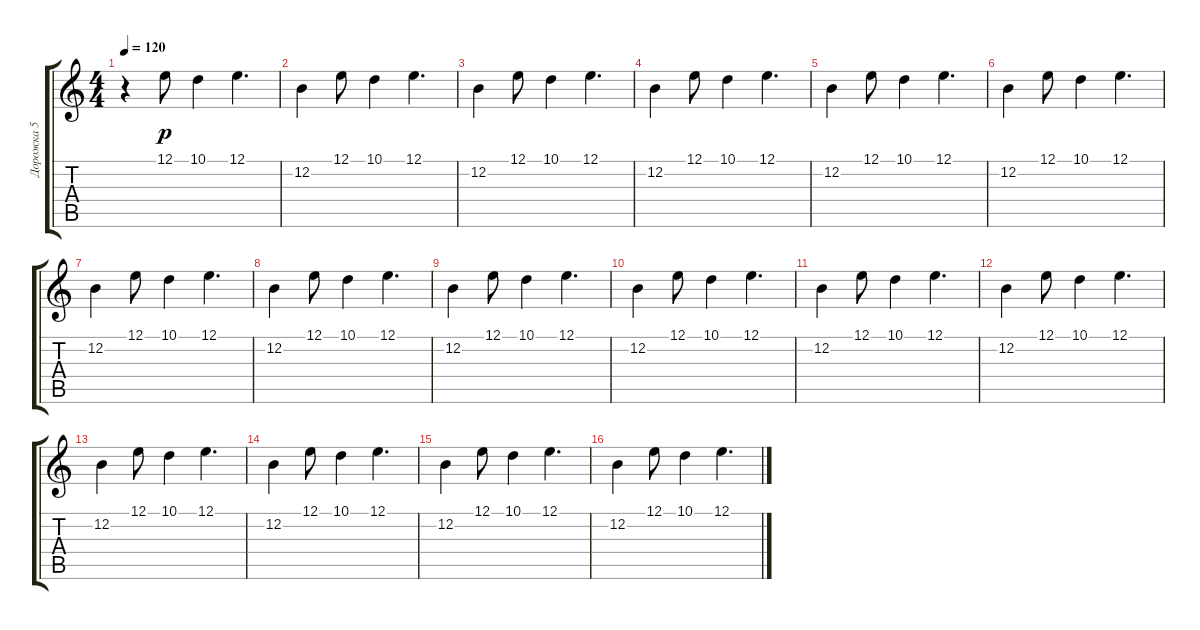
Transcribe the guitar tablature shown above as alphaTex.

\track ("Дорожка 5" "Дорожка 5") {instrument stringensemble1}
\staff {score tabs}
\tuning (E4 B3 G3 D3 A2 E2) {hide}
\ts (4 4)
\tempo 120
\clef g2
\ks c
r.4{dy p} 12.1.8 10.1.4 12.1.4{d} |
12.2.4 12.1.8 10.1.4 12.1.4{d} |
12.2.4 12.1.8 10.1.4 12.1.4{d} |
12.2.4 12.1.8 10.1.4 12.1.4{d} |
12.2.4 12.1.8 10.1.4 12.1.4{d} |
12.2.4 12.1.8 10.1.4 12.1.4{d} |
12.2.4 12.1.8 10.1.4 12.1.4{d} |
12.2.4 12.1.8 10.1.4 12.1.4{d} |
12.2.4 12.1.8 10.1.4 12.1.4{d} |
12.2.4 12.1.8 10.1.4 12.1.4{d} |
12.2.4 12.1.8 10.1.4 12.1.4{d} |
12.2.4 12.1.8 10.1.4 12.1.4{d} |
12.2.4 12.1.8 10.1.4 12.1.4{d} |
12.2.4 12.1.8 10.1.4 12.1.4{d} |
12.2.4 12.1.8 10.1.4 12.1.4{d} |
12.2.4 12.1.8 10.1.4 12.1.4{d}
